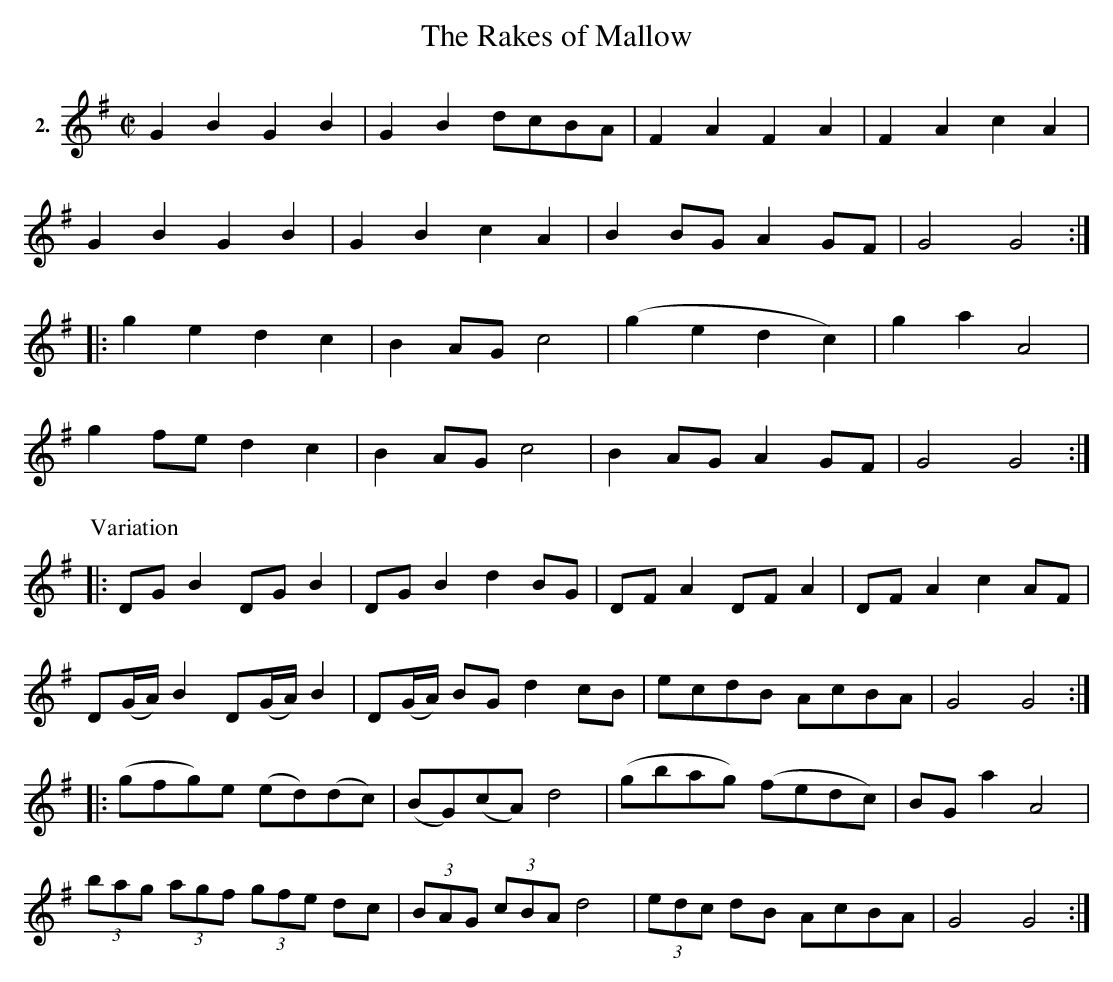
X:1
T:Rakes of Mallow, The
M:C|
L:1/8
K:G
V:1 clef=treble name="2."
[V:1] G2B2G2B2|G2 B2 dcBA|F2A2F2A2|F2 A2c2A2|
G2B2G2B2|G2B2c2A2|B2 BGA2 GF|G4 G4:|
|:g2e2d2c2|B2 AG c4|(g2e2d2c2)|g2 a2 A4|
g2 fe d2c2|B2 AG c4|B2 AG A2 GF|G4G4:|
P:Variation
|:DG B2 DG B2|DG B2d2 BG|DF A2 DF A2|DF A2c2 AF|
D(G/A/) B2 D(G/A/)B2|D(G/A/) BG d2 cB|ecdB AcBA|G4 G4:|
|:(gfg)e (ed)(dc)|(BG)(cA) d4|(gbag) (fedc)|BG a2 A4|
(3bag (3agf (3gfe dc|(3BAG (3cBA d4|(3edc dB AcBA|G4 G4:|]
